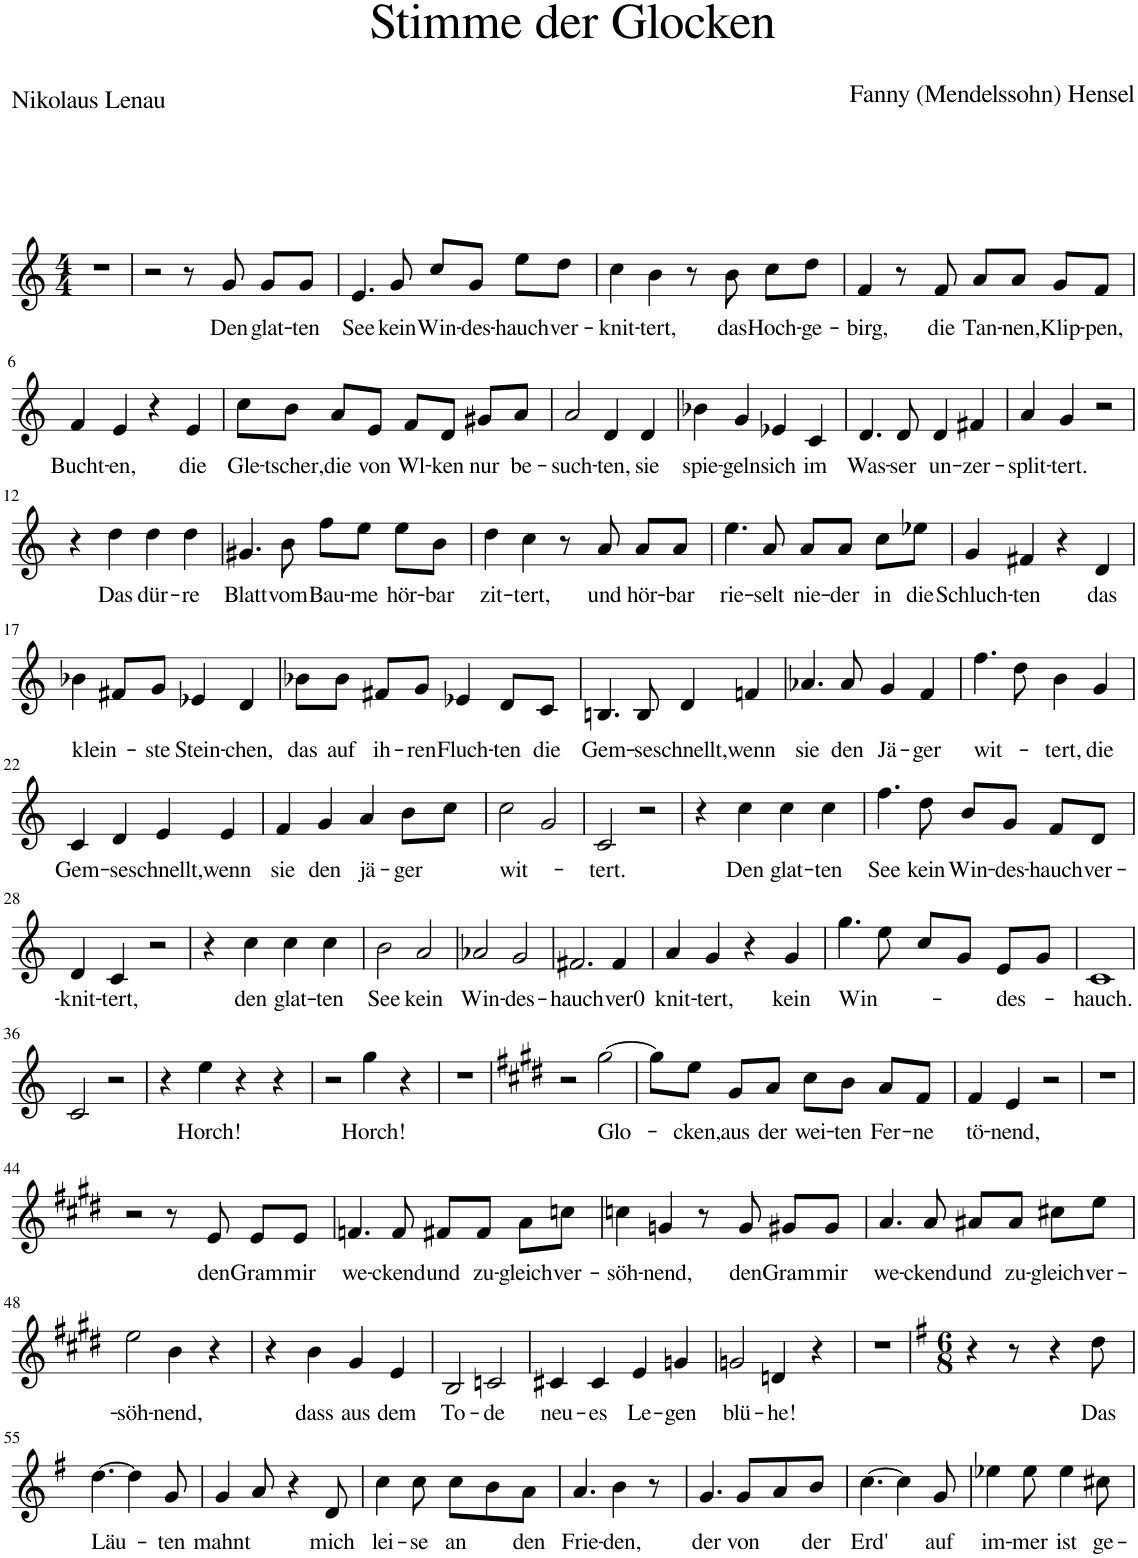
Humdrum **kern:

**kern	**text
*part1	*part1
*staff1	*staff1
*I"Piano	*
*I'Pno	*
*clefG2	*
*k[]	*
*M4/4	*
=1	=1
1r	.
=2	=2
2r	.
8r	.
!	!LO:LY:b
8g/	Den
!	!LO:LY:b
8g/L	glat-
!	!LO:LY:b
8g/J	-ten
=3	=3
!	!LO:LY:b
4.e/	See
!	!LO:LY:b
8g/	kein
!	!LO:LY:b
8cc/L	Win-
!	!LO:LY:b
8g/J	-des-
!	!LO:LY:b
8ee\L	-hauch
!	!LO:LY:b
8dd\J	ver-
=4	=4
!	!LO:LY:b
4cc\	-knit-
!	!LO:LY:b
4b\	-tert,
8r	.
!	!LO:LY:b
8b\	das
!	!LO:LY:b
8cc\L	Hoch-
!	!LO:LY:b
8dd\J	-ge-
=5	=5
!	!LO:LY:b
4f/	birg,
8r	.
!	!LO:LY:b
8f/	die
!	!LO:LY:b
8a/L	Tan-
!	!LO:LY:b
8a/J	-nen,
!	!LO:LY:b
8g/L	Klip-
!	!LO:LY:b
8f/J	-pen,
!!LO:LB:g=z
=6	=6
!	!LO:LY:b
4f/	Bucht-
!	!LO:LY:b
4e/	-en,
4r	.
!	!LO:LY:b
4e/	die
=7	=7
!	!LO:LY:b
8cc\L	Gle-
!	!LO:LY:b
8b\J	-tscher,
!	!LO:LY:b
8a/L	die
!	!LO:LY:b
8e/J	von
!	!LO:LY:b
8f/L	Wl-
!	!LO:LY:b
8d/J	-ken
!	!LO:LY:b
8g#X/L	nur
!	!LO:LY:b
8a/J	be-
=8	=8
!	!LO:LY:b
2a/	-such-
!	!LO:LY:b
4d/	-ten,
!	!LO:LY:b
4d/	sie
=9	=9
!	!LO:LY:b
4b-X\	spie-
!	!LO:LY:b
4g/	-geln
!	!LO:LY:b
4e-X/	sich
!	!LO:LY:b
4c/	im
=10	=10
!	!LO:LY:b
4.d/	Was-
!	!LO:LY:b
8d/	-ser
!	!LO:LY:b
4d/	un-
!	!LO:LY:b
4f#X/	-zer-
=11	=11
!	!LO:LY:b
4a/	split-
!	!LO:LY:b
4g/	-tert.
2r	.
!!LO:LB:g=z
=12	=12
4r	.
!	!LO:LY:b
4dd\	Das
!	!LO:LY:b
4dd\	dür-
!	!LO:LY:b
4dd\	-re
=13	=13
!	!LO:LY:b
4.g#X/	Blatt
!	!LO:LY:b
8b\	vom
!	!LO:LY:b
8ff\L	Bau-
!	!LO:LY:b
8ee\J	-me
!	!LO:LY:b
8ee\L	hör-
!	!LO:LY:b
8b\J	-bar
=14	=14
!	!LO:LY:b
4dd\	zit-
!	!LO:LY:b
4cc\	-tert,
8r	.
!	!LO:LY:b
8a/	und
!	!LO:LY:b
8a/L	hör-
!	!LO:LY:b
8a/J	-bar
=15	=15
!	!LO:LY:b
4.ee\	rie-
!	!LO:LY:b
8a/	-selt
!	!LO:LY:b
8a/L	nie-
!	!LO:LY:b
8a/J	-der
!	!LO:LY:b
8cc\L	in
!	!LO:LY:b
8ee-X\J	die
=16	=16
!	!LO:LY:b
4g/	Schluch-
!	!LO:LY:b
4f#X/	-ten
4r	.
!	!LO:LY:b
4d/	das
!!LO:LB:g=z
=17	=17
!	!LO:LY:b
4b-X\	klein-
8f#X/L	.
!	!LO:LY:b
8g/J	-ste
!	!LO:LY:b
4e-X/	Stein-
!	!LO:LY:b
4d/	-chen,
=18	=18
!	!LO:LY:b
8b-X\L	das
!	!LO:LY:b
8b-\J	auf
!	!LO:LY:b
8f#X/L	ih-
!	!LO:LY:b
8g/J	-ren
!	!LO:LY:b
4e-X/	Fluch-
!	!LO:LY:b
8d/L	-ten
!	!LO:LY:b
8c/J	die
=19	=19
!	!LO:LY:b
4.Bn/	Gem-
!	!LO:LY:b
8B/	-se
!	!LO:LY:b
4d/	schnellt,
!	!LO:LY:b
4fn/	wenn
=20	=20
!	!LO:LY:b
4.a-X/	sie
!	!LO:LY:b
8a-/	den
!	!LO:LY:b
4g/	Jä-
!	!LO:LY:b
4f/	-ger
=21	=21
!	!LO:LY:b
4.ff\	wit-
8dd\	.
!	!LO:LY:b
4b\	-tert,
!	!LO:LY:b
4g/	die
!!LO:LB:g=z
=22	=22
!	!LO:LY:b
4c/	Gem-
!	!LO:LY:b
4d/	-se
!	!LO:LY:b
4e/	schnellt,
!	!LO:LY:b
4e/	wenn
=23	=23
!	!LO:LY:b
4f/	sie
!	!LO:LY:b
4g/	den
!	!LO:LY:b
4a/	jä-
!	!LO:LY:b
8b\L	-ger
8cc\J	.
=24	=24
!	!LO:LY:b
2cc\	wit-
2g/	.
=25	=25
!	!LO:LY:b
2c/	-tert.
2r	.
=26	=26
4r	.
!	!LO:LY:b
4cc\	Den
!	!LO:LY:b
4cc\	glat-
!	!LO:LY:b
4cc\	-ten
=27	=27
!	!LO:LY:b
4.ff\	See
!	!LO:LY:b
8dd\	kein
!	!LO:LY:b
8b/L	Win-
!	!LO:LY:b
8g/J	-des-
!	!LO:LY:b
8f/L	-hauch
!	!LO:LY:b
8d/J	ver-
!!LO:LB:g=z
=28	=28
!	!LO:LY:b
4d/	knit-
!	!LO:LY:b
4c/	-tert,
2r	.
=29	=29
4r	.
!	!LO:LY:b
4cc\	den
!	!LO:LY:b
4cc\	glat-
!	!LO:LY:b
4cc\	-ten
=30	=30
!	!LO:LY:b
2b\	See
!	!LO:LY:b
2a/	kein
=31	=31
!	!LO:LY:b
2a-X/	Win-
!	!LO:LY:b
2g/	-des-
=32	=32
!	!LO:LY:b
2.f#X/	hauch
!	!LO:LY:b
4f#/	ver0
=33	=33
!	!LO:LY:b
4a/	-knit-
!	!LO:LY:b
4g/	-tert,
4r	.
!	!LO:LY:b
4g/	kein
=34	=34
!	!LO:LY:b
4.gg\	Win-
8ee\	.
8cc/L	.
8g/J	.
!	!LO:LY:b
8e/L	-des-
8g/J	.
=35	=35
!	!LO:LY:b
1c	-hauch.
!!LO:LB:g=z
=36	=36
2c/	.
2r	.
=37	=37
4r	.
!	!LO:LY:b
4ee\	Horch!
4r	.
4r	.
=38	=38
2r	.
!	!LO:LY:b
4gg\	Horch!
4r	.
=39	=39
1r	.
=40	=40
*k[f#c#g#d#]	*
2r	.
!	!LO:LY:b
[2gg#\	Glo-
=41	=41
8gg#\L]	.
!	!LO:LY:b
8ee\J	-cken,
!	!LO:LY:b
8g#/L	aus
!	!LO:LY:b
8a/J	der
!	!LO:LY:b
8cc#\L	wei-
!	!LO:LY:b
8b\J	-ten
!	!LO:LY:b
8a/L	Fer-
!	!LO:LY:b
8f#/J	-ne
=42	=42
!	!LO:LY:b
4f#/	tö-
!	!LO:LY:b
4e/	-nend,
2r	.
=43	=43
1r	.
!!LO:LB:g=z
=44	=44
2r	.
8r	.
!	!LO:LY:b
8e/	den
!	!LO:LY:b
8e/L	Gram
!	!LO:LY:b
8e/J	mir
=45	=45
!	!LO:LY:b
4.fn/	we-
!	!LO:LY:b
8f/	-ckend
!	!LO:LY:b
8f#X/L	und
!	!LO:LY:b
8f#/J	zu-
!	!LO:LY:b
8a\L	-gleich
!	!LO:LY:b
8ccn\J	ver-
=46	=46
!	!LO:LY:b
4ccn\	söh-
!	!LO:LY:b
4gn/	-nend,
8r	.
!	!LO:LY:b
8g/	den
!	!LO:LY:b
8g#X/L	Gram
!	!LO:LY:b
8g#/J	mir
=47	=47
!	!LO:LY:b
4.a/	we-
!	!LO:LY:b
8a/	-ckend
!	!LO:LY:b
8a#X/L	und
!	!LO:LY:b
8a#/J	zu-
!	!LO:LY:b
8cc#X\L	-gleich
!	!LO:LY:b
8ee\J	ver-
!!LO:LB:g=z
=48	=48
!	!LO:LY:b
2ee\	-söh-
!	!LO:LY:b
4b\	-nend,
4r	.
=49	=49
4r	.
!	!LO:LY:b
4b\	dass
!	!LO:LY:b
4g#/	aus
!	!LO:LY:b
4e/	dem
=50	=50
!	!LO:LY:b
2B/	To-
!	!LO:LY:b
2cn/	-de
=51	=51
!	!LO:LY:b
4c#X/	neu-
!	!LO:LY:b
4c#/	-es
!	!LO:LY:b
4e/	Le-
!	!LO:LY:b
4gn/	-gen
=52	=52
!	!LO:LY:b
2gn/	blü-
!	!LO:LY:b
4dn/	-he!
4r	.
=53	=53
1r	.
=54	=54
*k[f#]	*
*M6/8	*
4r	.
8r	.
4r	.
!	!LO:LY:b
8dd\	Das
!!LO:LB:g=z
=55	=55
!	!LO:LY:b
[4.dd\	Läu-
4dd\]	.
!	!LO:LY:b
8g/	-ten
=56	=56
!	!LO:LY:b
4g/	mahnt
8a/	.
4r	.
!	!LO:LY:b
8d/	mich
=57	=57
!	!LO:LY:b
4cc\	lei-
!	!LO:LY:b
8cc\	-se
!	!LO:LY:b
8cc\L	an
8b\	.
!	!LO:LY:b
8a\J	-den
=58	=58
!	!LO:LY:b
4.a/	Frie-
!	!LO:LY:b
4b\	-den,
8r	.
=59	=59
!	!LO:LY:b
4.g/	der
!	!LO:LY:b
8g/L	von
8a/	.
!	!LO:LY:b
8b/J	-der
=60	=60
!	!LO:LY:b
[4.cc\	Erd'
4cc\]	.
!	!LO:LY:b
8g/	auf
=61	=61
!	!LO:LY:b
4ee-X\	im-
!	!LO:LY:b
8ee-\	-mer
!	!LO:LY:b
4ee-\	ist
!	!LO:LY:b
8cc#X\	ge-
=	=
*-	*-
